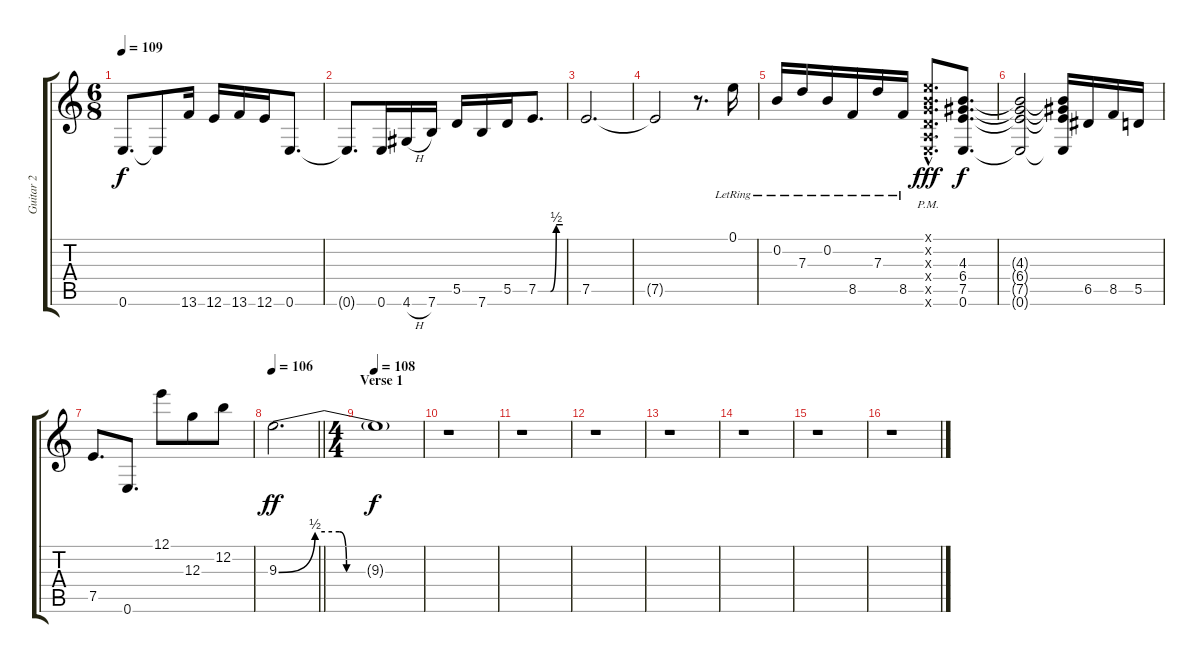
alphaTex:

\track ("Guitar 2" "Guitar 2") {instrument overdrivenguitar}
\staff {score tabs}
\tuning (E4 B3 G3 D3 A2 E2) {hide}
\ts (6 8)
\tempo 109
\clef g2
\ks c
0.6.8{d dy f} 0.6{t}.8 13.6.16 12.6.16 13.6.16 12.6.16 0.6.8{d} |
0.6{t}.8{d} 0.6.16 4.6{h}.16 7.6.16 5.5.16 7.6.16 5.5.16 7.5{be (custom 0 0 30 0 44 2 60 2)}.8{d} |
7.5.2{d} |
7.5{t}.2 r.8{d} 0.1{lr}.16 |
0.2{lr}.16 7.3{lr}.16 0.2{lr}.16 8.5{lr}.16 7.3{lr}.16 8.5{lr}.16 (0.1{hac x} 0.2{hac x} 0.3{hac x} 0.4{hac x} 0.5{hac x} 0.6{hac pm x}).8{d dy fff} (4.3 6.4 7.5 0.6).8{d dy f} |
(4.3{t} 6.4{t} 7.5{t} 0.6{t}).2 (4.3{t} 6.4{t} 7.5{t} 0.6{t}).16 6.5.16 8.5.16 5.5.16 |
7.5.8{d} 0.6.8{d} 12.1.8 12.3.8 12.2.8 |
\tempo 106
\barLineRight lightlight
9.3{be (custom 0 0 15 2 25 2 28 0 30 0 55 0 60 0)}.2{d dy ff} |
\ts (4 4)
\section ("" "Verse 1")
\tempo 108
9.3{t}.1{dy f volume 0} |
r.1 |
r.1 |
r.1 |
r.1 |
r.1 |
r.1 |
r.1
